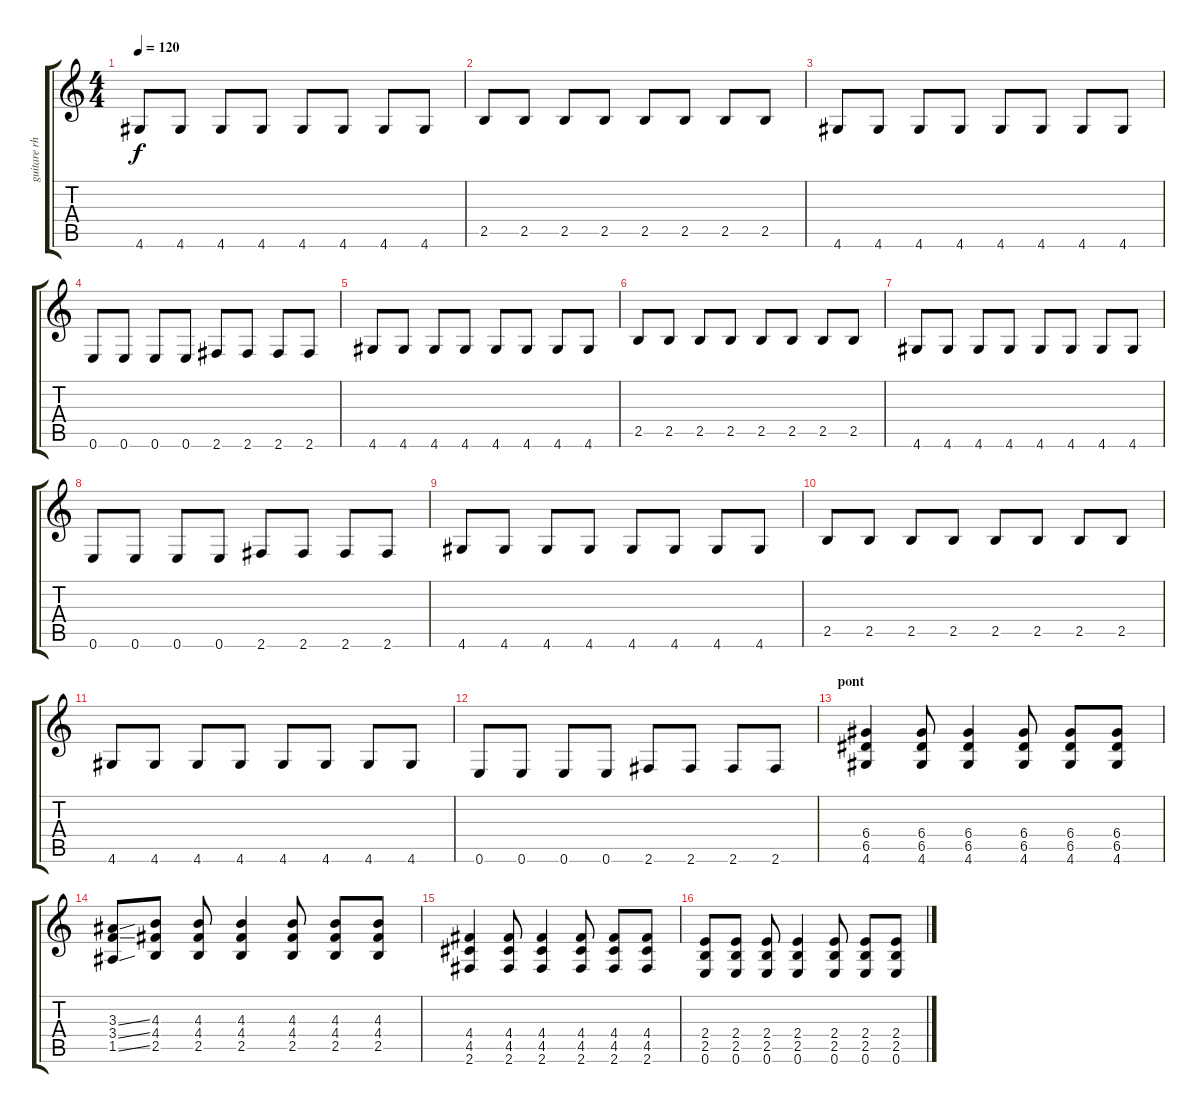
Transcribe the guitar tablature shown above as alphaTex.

\track ("guitare rhytmique" "guitare rh") {instrument acousticguitarsteel}
\staff {score tabs}
\tuning (E4 B3 G3 D3 A2 E2) {hide}
\ts (4 4)
\tempo 120
\clef g2
\ks c
4.6.8{dy f volume 4 instrument distortionguitar} 4.6.8 4.6.8 4.6.8 4.6.8 4.6.8 4.6.8 4.6.8 |
2.5.8 2.5.8 2.5.8 2.5.8 2.5.8 2.5.8 2.5.8 2.5.8 |
4.6.8 4.6.8 4.6.8 4.6.8 4.6.8 4.6.8 4.6.8 4.6.8 |
0.6.8 0.6.8 0.6.8 0.6.8 2.6.8 2.6.8 2.6.8 2.6.8 |
4.6.8{volume 4 instrument distortionguitar} 4.6.8 4.6.8 4.6.8 4.6.8 4.6.8 4.6.8 4.6.8 |
2.5.8 2.5.8 2.5.8 2.5.8 2.5.8 2.5.8 2.5.8 2.5.8 |
4.6.8 4.6.8 4.6.8 4.6.8 4.6.8 4.6.8 4.6.8 4.6.8 |
0.6.8 0.6.8 0.6.8 0.6.8 2.6.8 2.6.8 2.6.8 2.6.8 |
4.6.8{volume 4 instrument distortionguitar} 4.6.8 4.6.8 4.6.8 4.6.8 4.6.8 4.6.8 4.6.8 |
2.5.8 2.5.8 2.5.8 2.5.8 2.5.8 2.5.8 2.5.8 2.5.8 |
4.6.8 4.6.8 4.6.8 4.6.8 4.6.8 4.6.8 4.6.8 4.6.8 |
0.6.8 0.6.8 0.6.8 0.6.8 2.6.8 2.6.8 2.6.8 2.6.8 |
\section ("" "pont")
(6.4 6.5 4.6).4{volume 13 instrument overdrivenguitar} (6.4 6.5 4.6).8 (6.4 6.5 4.6).4 (6.4 6.5 4.6).8 (6.4 6.5 4.6).8 (6.4 6.5 4.6).8 |
(3.3{ss} 3.4{ss} 1.5{ss}).8 (4.3 4.4 2.5).8 (4.3 4.4 2.5).8 (4.3 4.4 2.5).4 (4.3 4.4 2.5).8 (4.3 4.4 2.5).8 (4.3 4.4 2.5).8 |
(4.4 4.5 2.6).4 (4.4 4.5 2.6).8 (4.4 4.5 2.6).4 (4.4 4.5 2.6).8 (4.4 4.5 2.6).8 (4.4 4.5 2.6).8 |
(2.4 2.5 0.6).8 (2.4 2.5 0.6).8 (2.4 2.5 0.6).8 (2.4 2.5 0.6).4 (2.4 2.5 0.6).8 (2.4 2.5 0.6).8 (2.4 2.5 0.6).8
